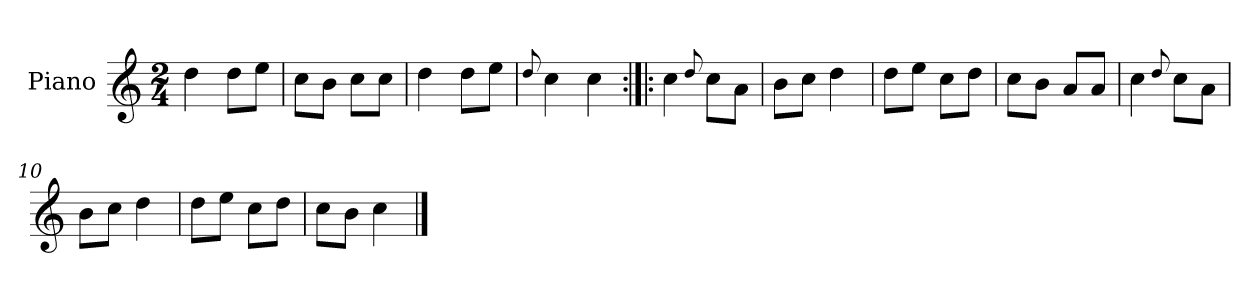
**kern
*part1
*staff1
*I"Piano
*I'Pno.
*clefG2
*k[]
*M2/4
=1
4dd\
8dd\L
8ee\J
=2
8cc\L
8b\J
8cc\L
8cc\J
=3
4dd\
8dd\L
8ee\J
=4
8qqdd/
4cc\
4cc\
=5:|!|:
4cc\
8qqdd/
8cc\L
8a\J
=6
8b\L
8cc\J
4dd\
=7
8dd\L
8ee\J
8cc\L
8dd\J
=8
8cc\L
8b\J
8a/L
8a/J
=9
4cc\
8qqdd/
8cc\L
8a\J
!!LO:LB:g=z
=10
8b\L
8cc\J
4dd\
=11
8dd\L
8ee\J
8cc\L
8dd\J
=12
8cc\L
8b\J
4cc\
==
*-
